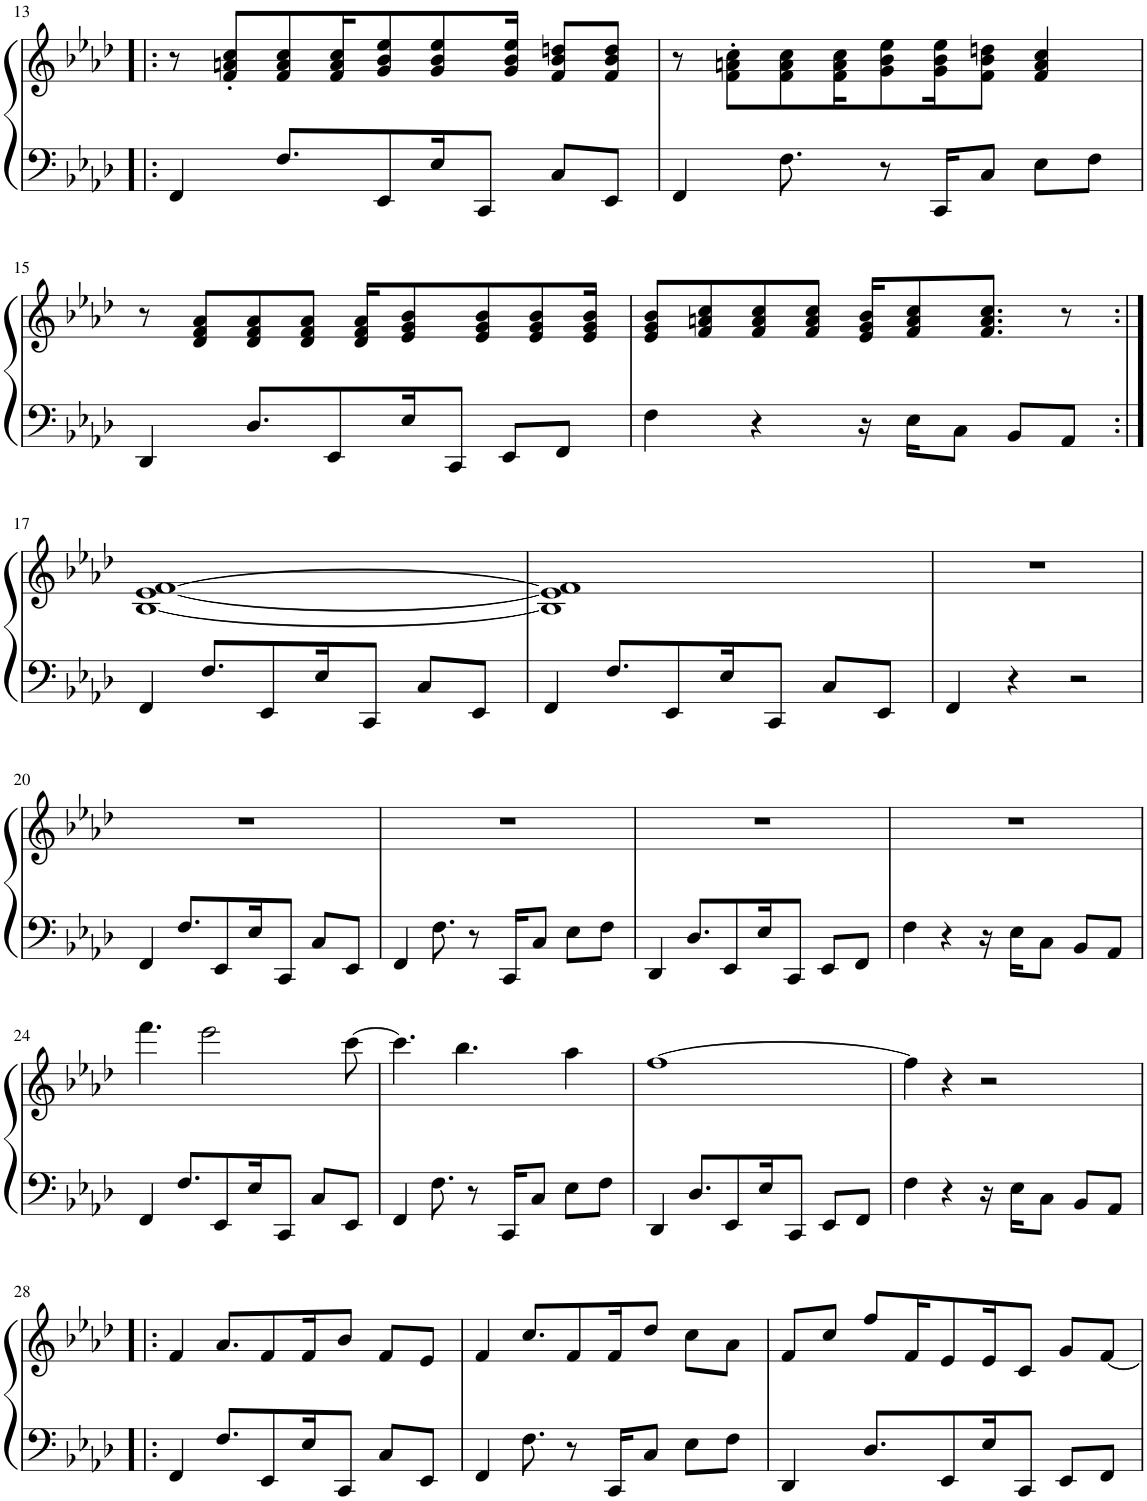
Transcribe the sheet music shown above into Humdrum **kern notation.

**kern	**kern
*part1	*part1
*staff2	*staff1
*I"Фортепиано	*
!!LO:PB:g=z
*clefF4	*clefG2
*k[b-e-a-d-]	*k[b-e-a-d-]
*M4/4	*M4/4
=13!|:	=13!|:
4FF/	8r
.	8f/' 8an/' 8cc/'L
8.F/L	8f/ 8a/ 8cc/
.	16f/ 16a/ 16cc/K
8EE-/	8g/ 8b-/ 8ee-/
16E-/K	8g/ 8b-/ 8ee-/
8CC/J	.
.	16g/ 16b-/ 16ee-/Jk
8C/L	8f/ 8b-/ 8ddn/L
8EE-/J	8f/ 8b-/ 8dd/J
=14	=14
4FF/	8r
.	8f\' 8an\' 8cc\'L
8.F\	8f\ 8a\ 8cc\
.	16f\ 16a\ 16cc\K
8r	8g\ 8b-\ 8ee-\
16CC/KL	16g\ 16b-\ 16ee-\K
8C/J	8f\ 8b-\ 8ddn\J
8E-\L	4f/ 4a/ 4cc/
8F\J	.
!!LO:LB:g=z
=15	=15
4DD-/	8r
.	8d-/ 8f/ 8a-/L
8.D-/L	8d-/ 8f/ 8a-/
.	8d-/ 8f/ 8a-/J
8EE-/	.
.	16d-/ 16f/ 16a-/KL
16E-/K	8e-/ 8g/ 8b-/
8CC/J	.
.	8e-/ 8g/ 8b-/
8EE-/L	.
.	8e-/ 8g/ 8b-/
8FF/J	.
.	16e-/ 16g/ 16b-/Jk
=16	=16
4F\	8e-/ 8g/ 8b-/L
.	8f/ 8an/ 8cc/
4r	8f/ 8a/ 8cc/
.	8f/ 8a/ 8cc/J
16r	16e-/ 16g/ 16b-/KL
16E-\KL	8f/ 8a/ 8cc/
8C\J	.
.	8.f/ 8.a/ 8.cc/J
8BB-/L	.
8AA-/J	8r
!!LO:LB:g=z
=17:|!	=17:|!
4FF/	[1B- [1e- [1f
8.F/L	.
8EE-/	.
16E-/K	.
8CC/J	.
8C/L	.
8EE-/J	.
=18	=18
4FF/	1B-] 1e-] 1f]
8.F/L	.
8EE-/	.
16E-/K	.
8CC/J	.
8C/L	.
8EE-/J	.
=19	=19
4FF/	1r
4r	.
2r	.
!!LO:LB:g=z
=20	=20
4FF/	1r
8.F/L	.
8EE-/	.
16E-/K	.
8CC/J	.
8C/L	.
8EE-/J	.
=21	=21
4FF/	1r
8.F\	.
8r	.
16CC/KL	.
8C/J	.
8E-\L	.
8F\J	.
=22	=22
4DD-/	1r
8.D-/L	.
8EE-/	.
16E-/K	.
8CC/J	.
8EE-/L	.
8FF/J	.
=23	=23
4F\	1r
4r	.
16r	.
16E-\KL	.
8C\J	.
8BB-/L	.
8AA-/J	.
!!LO:LB:g=z
=24	=24
4FF/	4.fff\
8.F/L	.
.	2eee-\
8EE-/	.
16E-/K	.
8CC/J	.
8C/L	.
8EE-/J	[8ccc\
=25	=25
4FF/	4.ccc\]
8.F\	.
.	4.bb-\
8r	.
16CC/KL	.
8C/J	.
8E-\L	4aa-\
8F\J	.
=26	=26
4DD-/	[1ff
8.D-/L	.
8EE-/	.
16E-/K	.
8CC/J	.
8EE-/L	.
8FF/J	.
=27	=27
4F\	4ff\]
4r	4r
16r	2r
16E-\KL	.
8C\J	.
8BB-/L	.
8AA-/J	.
!!LO:LB:g=z
=28!|:	=28!|:
4FF/	4f/
8.F/L	8.a-/L
8EE-/	8f/
16E-/K	16f/K
8CC/J	8b-/J
8C/L	8f/L
8EE-/J	8e-/J
=29	=29
4FF/	4f/
8.F\	8.cc/L
8r	8f/
16CC/KL	16f/K
8C/J	8dd-/J
8E-\L	8cc\L
8F\J	8a-\J
=30	=30
4DD-/	8f/L
.	8cc/J
8.D-/L	8ff/L
.	16f/K
8EE-/	8e-/
16E-/K	16e-/K
8CC/J	8c/J
8EE-/L	8g/L
8FF/J	[8f/J
=	=
*-	*-
